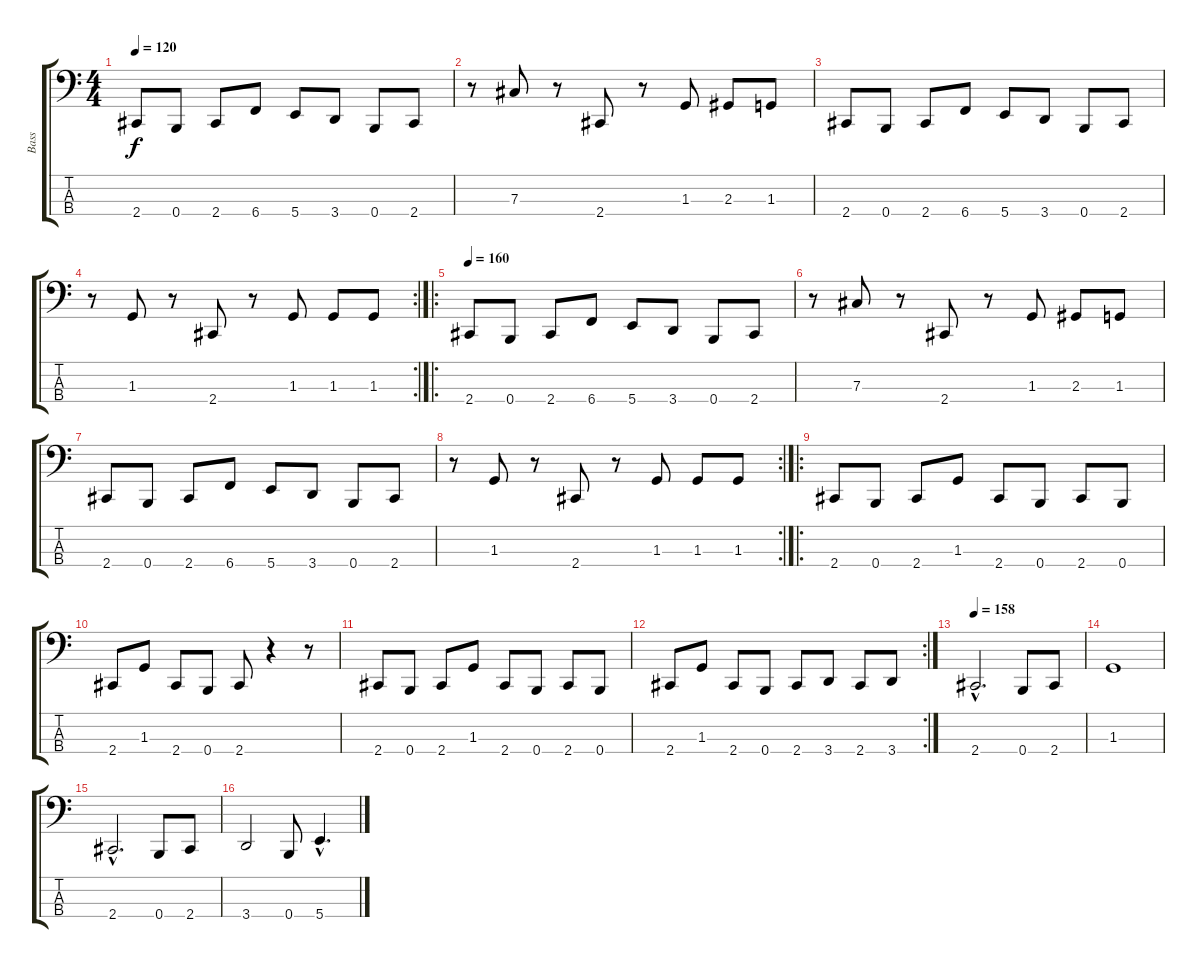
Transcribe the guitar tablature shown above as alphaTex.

\track ("Bass" "Bass") {instrument electricbasspick}
\staff {score tabs}
\tuning (E2 B1 Gb1 B0) {hide}
\ts (4 4)
\tempo 120
\tempo 156
\tempo 120
\clef f4
\ks c
2.4.8{dy f instrument electricbasspick} 0.4.8 2.4.8 6.4.8 5.4.8 3.4.8 0.4.8 2.4.8 |
r.8 7.3.8 r.8 2.4.8 r.8 1.3.8 2.3.8 1.3.8 |
2.4.8 0.4.8 2.4.8 6.4.8 5.4.8 3.4.8 0.4.8 2.4.8 |
\rc 2
r.8 1.3.8 r.8 2.4.8 r.8 1.3.8 1.3.8 1.3.8 |
\ro
\tempo 160
2.4.8 0.4.8 2.4.8 6.4.8 5.4.8 3.4.8 0.4.8 2.4.8 |
r.8 7.3.8 r.8 2.4.8 r.8 1.3.8 2.3.8 1.3.8 |
2.4.8 0.4.8 2.4.8 6.4.8 5.4.8 3.4.8 0.4.8 2.4.8 |
\rc 2
r.8 1.3.8 r.8 2.4.8 r.8 1.3.8 1.3.8 1.3.8 |
\ro
2.4.8 0.4.8 2.4.8 1.3.8 2.4.8 0.4.8 2.4.8 0.4.8 |
2.4.8 1.3.8 2.4.8 0.4.8 2.4.8 r.4 r.8 |
2.4.8 0.4.8 2.4.8 1.3.8 2.4.8 0.4.8 2.4.8 0.4.8 |
\rc 2
2.4.8 1.3.8 2.4.8 0.4.8 2.4.8 3.4.8 2.4.8 3.4.8 |
\tempo 158
2.4{hac}.2{d} 0.4.8 2.4.8 |
1.3.1 |
2.4{hac}.2{d} 0.4.8 2.4.8 |
3.4.2 0.4.8 5.4{hac}.4{d}
